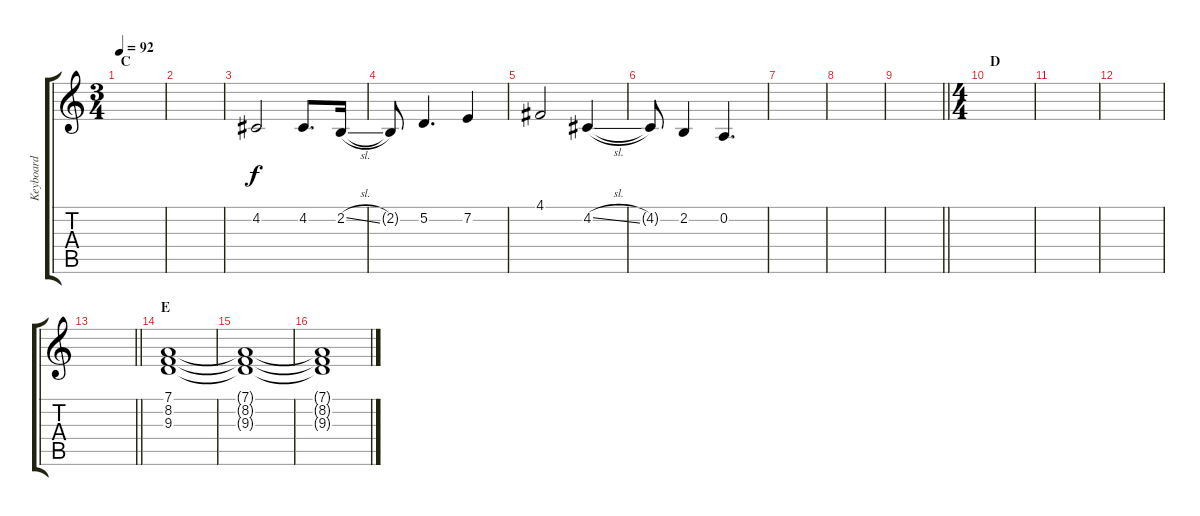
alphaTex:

\track ("Keyboard" "Keyboard") {instrument lead2sawtooth}
\staff {score tabs}
\tuning (D4 A3 F3 C3 G2 C2) {hide}
\ts (3 4)
\section ("" "C")
\tempo 92
\clef g2
\ks c
|
|
4.2.2 4.2.8{d} 2.2{sl}.16 |
2.2{t}.8 5.2.4{d} 7.2.4 |
4.1.2 4.2{sl}.4 |
4.2{t}.8 2.2.4 0.2.4{d} |
|
|
\barLineRight lightlight
|
\ts (4 4)
\section ("" "D")
|
|
|
\barLineRight lightlight
|
\section ("" "E")
(7.1 8.2 9.3).1{volume 8 instrument pad2warm} |
(7.1{t} 8.2{t} 9.3{t}).1 |
(7.1{t} 8.2{t} 9.3{t}).1
